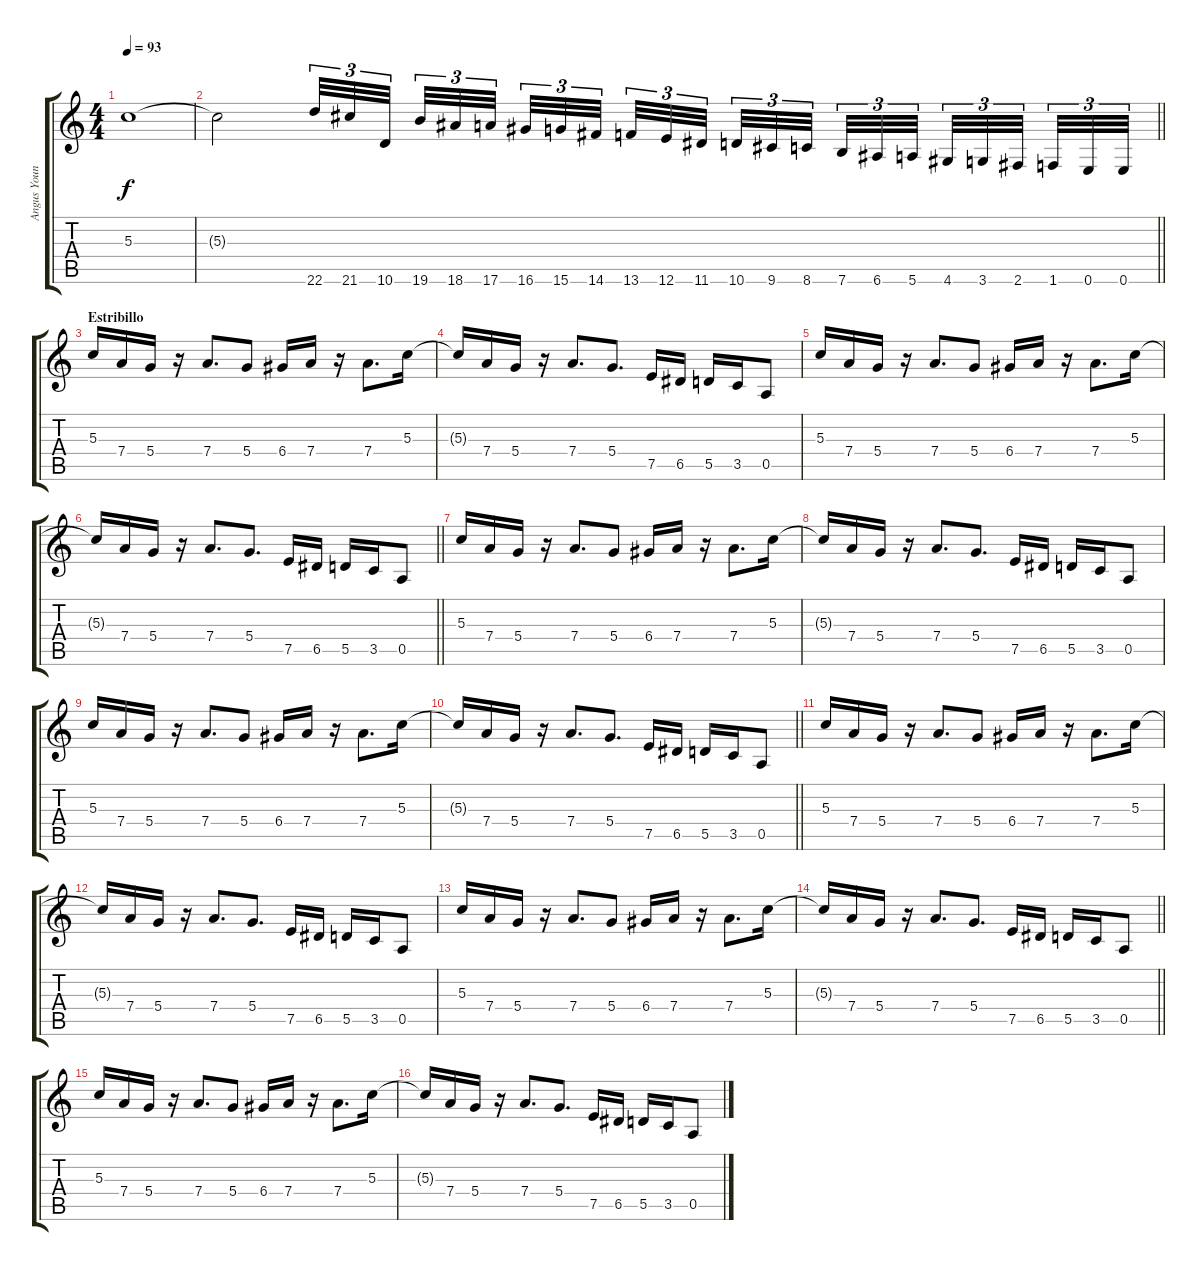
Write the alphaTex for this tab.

\track ("Angus Young" "Angus Youn") {instrument distortionguitar}
\staff {score tabs}
\tuning (E4 B3 G3 D3 A2 E2) {hide}
\ts (4 4)
\tempo 93
\clef g2
\ks c
5.3.1{dy f} |
\barLineRight lightlight
5.3{t}.2 22.6.32{tu (3 2) instrument guitarfretnoise} 21.6.32{tu (3 2)} 10.6.32{tu (3 2) beam splitsecondary} 19.6.32{tu (3 2)} 18.6.32{tu (3 2)} 17.6.32{tu (3 2) beam splitsecondary} 16.6.32{tu (3 2)} 15.6.32{tu (3 2)} 14.6.32{tu (3 2) beam splitsecondary} 13.6.32{tu (3 2)} 12.6.32{tu (3 2)} 11.6.32{tu (3 2)} 10.6.32{tu (3 2)} 9.6.32{tu (3 2)} 8.6.32{tu (3 2) beam splitsecondary} 7.6.32{tu (3 2)} 6.6.32{tu (3 2)} 5.6.32{tu (3 2) beam splitsecondary} 4.6.32{tu (3 2)} 3.6.32{tu (3 2)} 2.6.32{tu (3 2) beam splitsecondary} 1.6.32{tu (3 2)} 0.6.32{tu (3 2)} 0.6.32{tu (3 2)} |
\section ("" "Estribillo")
5.3.16{instrument distortionguitar} 7.4.16 5.4.16 r.16 7.4.8{d} 5.4.8 6.4.16 7.4.16 r.16 7.4.8{d} 5.3.16 |
5.3{t}.16 7.4.16 5.4.16 r.16 7.4.8{d} 5.4.8{d} 7.5.16 6.5.16 5.5.16 3.5.16 0.5.8 |
5.3.16 7.4.16 5.4.16 r.16 7.4.8{d} 5.4.8 6.4.16 7.4.16 r.16 7.4.8{d} 5.3.16 |
\barLineRight lightlight
5.3{t}.16 7.4.16 5.4.16 r.16 7.4.8{d} 5.4.8{d} 7.5.16 6.5.16 5.5.16 3.5.16 0.5.8 |
5.3.16 7.4.16 5.4.16 r.16 7.4.8{d} 5.4.8 6.4.16 7.4.16 r.16 7.4.8{d} 5.3.16 |
5.3{t}.16 7.4.16 5.4.16 r.16 7.4.8{d} 5.4.8{d} 7.5.16 6.5.16 5.5.16 3.5.16 0.5.8 |
5.3.16 7.4.16 5.4.16 r.16 7.4.8{d} 5.4.8 6.4.16 7.4.16 r.16 7.4.8{d} 5.3.16 |
\barLineRight lightlight
5.3{t}.16 7.4.16 5.4.16 r.16 7.4.8{d} 5.4.8{d} 7.5.16 6.5.16 5.5.16 3.5.16 0.5.8 |
5.3.16 7.4.16 5.4.16 r.16 7.4.8{d} 5.4.8 6.4.16 7.4.16 r.16 7.4.8{d} 5.3.16 |
5.3{t}.16 7.4.16 5.4.16 r.16 7.4.8{d} 5.4.8{d} 7.5.16 6.5.16 5.5.16 3.5.16 0.5.8 |
5.3.16 7.4.16 5.4.16 r.16 7.4.8{d} 5.4.8 6.4.16 7.4.16 r.16 7.4.8{d} 5.3.16 |
\barLineRight lightlight
5.3{t}.16 7.4.16 5.4.16 r.16 7.4.8{d} 5.4.8{d} 7.5.16 6.5.16 5.5.16 3.5.16 0.5.8 |
5.3.16 7.4.16 5.4.16 r.16 7.4.8{d} 5.4.8 6.4.16 7.4.16 r.16 7.4.8{d} 5.3.16 |
5.3{t}.16 7.4.16 5.4.16 r.16 7.4.8{d} 5.4.8{d} 7.5.16 6.5.16 5.5.16 3.5.16 0.5.8
